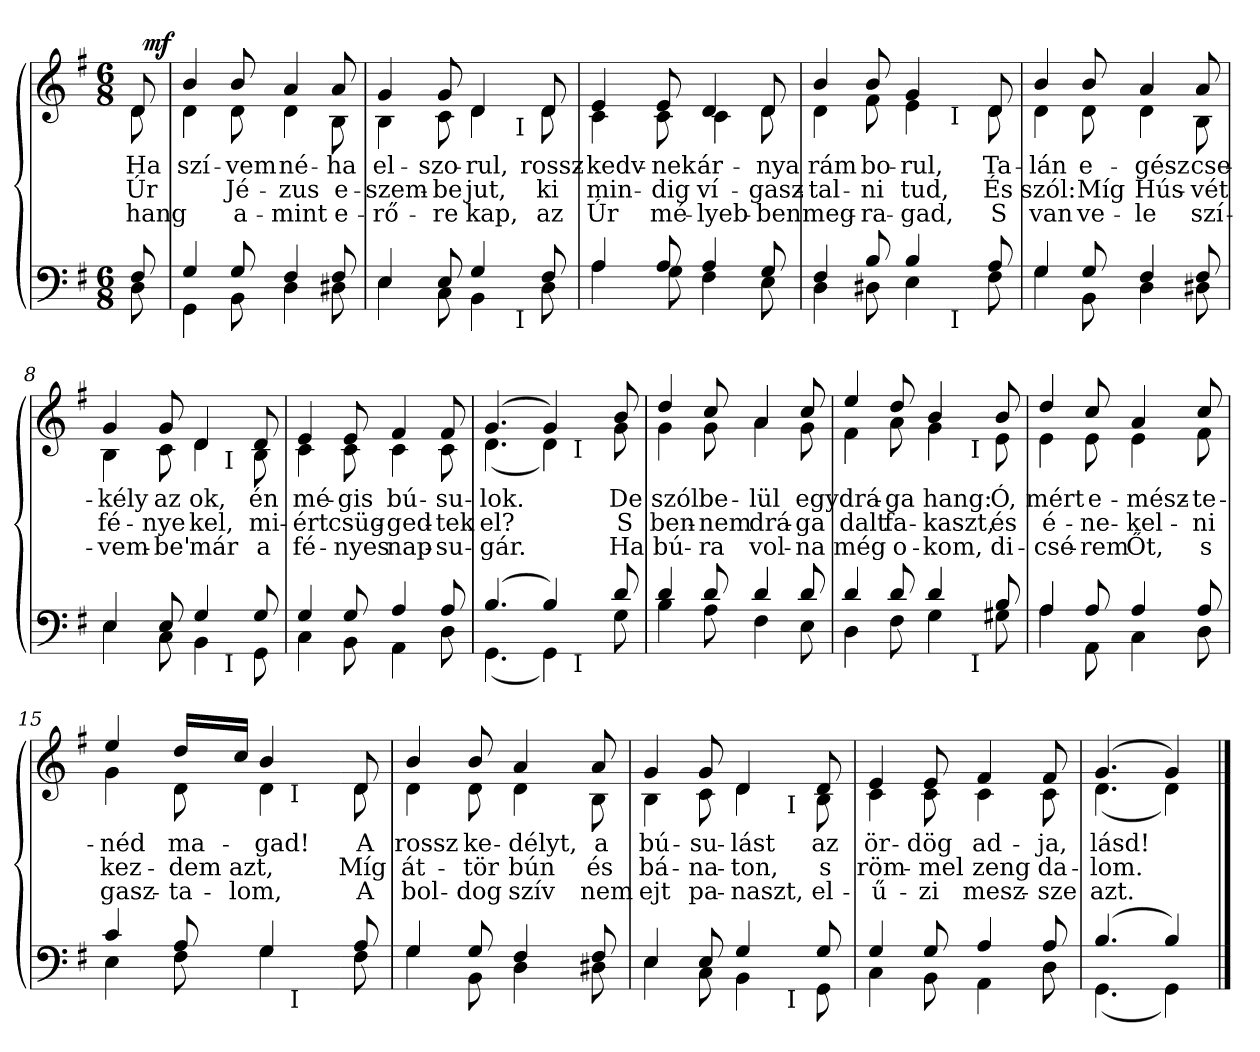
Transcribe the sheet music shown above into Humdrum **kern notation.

**kern	**kern	**text	**text	**text	**dynam
*part2	*part1	*part1	*part1	*part1	*part1
*staff2	*staff1	*staff1	*staff1	*staff1	*staff1
*clefF4	*clefG2	*	*	*	*
*k[f#]	*k[f#]	*	*	*	*
*e:	*e:	*	*	*	*
*M6/8	*M6/8	*	*	*	*
=1	=1	=1	=1	=1	=1
*^	*	*	*	*	*
!	!	!LO:TX:a:t=.	!	!	!	!
!	!	!LO:TX:a:t== 60	!	!	!	!
!	!	!	!LO:LY:b	!LO:LY:b	!LO:LY:b	!
*	*	*^	*	*	*	*
*	*	*	*^	*	*	*	*
8F#/	8D\	8d/	8d\	32ryy	Ha	Úr	hang	.
!	!	!	!	!	!	!	!	!LO:DY:a
.	.	.	.	16.ryy	.	.	.	mf
*	*	*v	*v	*v	*	*	*	*
=2	=2	=2	=2	=2	=2	=2
*	*	*^	*	*	*	*
*	*	*	*^	*	*	*	*
!	!	!	!	!	!LO:LY:b	!	!	!
*	*	*	*v	*v	*	*	*	*
4G/	4GG\	4b/	4d\	szí-	.	.	.
!	!	!	!	!LO:LY:b	!LO:LY:b	!LO:LY:b	!
8G/	8BB\	8b/	8d\	-vem	Jé-	a-	.
!	!	!	!	!LO:LY:b	!LO:LY:b	!LO:LY:b	!
4F#/	4D\	4a/	4d\	né-	-zus	-mint	.
!	!	!	!	!LO:LY:b	!LO:LY:b	!LO:LY:b	!
8F#/	8D#X\	8a/	8B\	-ha	e-	e-	.
*	*	*v	*v	*	*	*	*
=3	=3	=3	=3	=3	=3	=3
*	*	*^	*	*	*	*
!	!	!	!	!LO:LY:b	!LO:LY:b	!LO:LY:b	!
*	*^	*	*^	*	*	*	*
4E/	4E\	2ryy	4g/	4B\	2ryy	el-	-szem-	-rő-	.
!	!	!	!	!	!	!LO:LY:b	!LO:LY:b	!LO:LY:b	!
8E/	8C\	.	8g/	8c\	.	-szo-	-be	-re	.
!	!	!	!	!	!	!LO:LY:b	!LO:LY:b	!LO:LY:b	!
4G/	4BB\	.	4d/	4d\	.	-rul,	jut,	kap,	.
.	.	32ryy	.	.	32ryy	.	.	.	.
!	!	!	!	!	!LO:TX:b:t=I	!	!	!	!
!	!	!LO:TX:b:t=I	!	!	!	!	!	!	!
.	.	8..ryy	.	.	8..ryy	.	.	.	.
!	!	!	!	!	!	!LO:LY:b	!LO:LY:b	!LO:LY:b	!
8F#/	8D\	.	8d/	8d\	.	rossz-	ki	az	.
*	*v	*v	*	*	*	*	*	*	*
*	*	*v	*v	*v	*	*	*	*
=4	=4	=4	=4	=4	=4	=4
*	*^	*^	*	*	*	*
*	*	*	*	*^	*	*	*	*
!	!	!	!	!	!	!LO:LY:b	!LO:LY:b	!LO:LY:b	!
*	*v	*v	*	*	*	*	*	*	*
*	*	*	*v	*v	*	*	*	*
4A/	4A\	4e/	4c\	-kedv-	min-	Úr	.
!	!	!	!	!LO:LY:b	!LO:LY:b	!LO:LY:b	!
8A/	8G\	8e/	8c\	-nek	-dig	mé-	.
!	!	!	!	!LO:LY:b	!LO:LY:b	!LO:LY:b	!
4A/	4F#\	4d/	4c\	ár-	ví-	-lyeb-	.
!	!	!	!	!LO:LY:b	!LO:LY:b	!LO:LY:b	!
8G/	8E\	8d/	8d\	-nya	-gasz-	-ben	.
*	*	*v	*v	*	*	*	*
=5	=5	=5	=5	=5	=5	=5
*	*	*^	*	*	*	*
!	!	!	!	!LO:LY:b	!LO:LY:b	!LO:LY:b	!
*	*^	*	*^	*	*	*	*
4F#/	4D\	2ryy	4b/	4d\	2ryy	rám	-tal-	meg-	.
!	!	!	!	!	!	!LO:LY:b	!LO:LY:b	!LO:LY:b	!
8B/	8D#X\	.	8b/	8f#\	.	bo-	-ni	-ra-	.
!	!	!	!	!	!	!LO:LY:b	!LO:LY:b	!LO:LY:b	!
4B/	4E\	.	4g/	4e\	.	-rul,	tud,	-gad,	.
.	.	32ryy	.	.	32ryy	.	.	.	.
!	!	!	!	!	!LO:TX:b:t=I	!	!	!	!
!	!	!LO:TX:b:t=I	!	!	!	!	!	!	!
.	.	16.ryy	.	.	16.ryy	.	.	.	.
*	*v	*v	*	*	*	*	*	*	*
*	*	*v	*v	*v	*	*	*	*
!!LO:LB:g=z
=6-	=6-	=6-	=6-	=6-	=6-	=6-
*	*^	*^	*	*	*	*
*	*	*	*	*^	*	*	*	*
!	!	!	!	!	!	!LO:LY:b	!LO:LY:b	!LO:LY:b	!
*	*v	*v	*	*	*	*	*	*	*
*	*	*	*v	*v	*	*	*	*
8A/	8F#\	8d/	8d\	Ta-	És	S	.
=7	=7	=7	=7	=7	=7	=7	=7
!	!	!	!	!LO:LY:b	!LO:LY:b	!LO:LY:b	!
4G/	4G\	4b/	4d\	-lán	szól:	van	.
!	!	!	!	!LO:LY:b	!LO:LY:b	!LO:LY:b	!
8G/	8BB\	8b/	8d\	e-	Míg	ve-	.
!	!	!	!	!LO:LY:b	!LO:LY:b	!LO:LY:b	!
4F#/	4D\	4a/	4d\	-gész	Hús-	-le	.
!	!	!	!	!LO:LY:b	!LO:LY:b	!LO:LY:b	!
8F#/	8D#X\	8a/	8B\	cse-	-vét	szí-	.
*	*	*v	*v	*	*	*	*
=8	=8	=8	=8	=8	=8	=8
*	*	*^	*	*	*	*
!	!	!	!	!LO:LY:b	!LO:LY:b	!LO:LY:b	!
*	*^	*	*^	*	*	*	*
4E/	4E\	2ryy	4g/	4B\	2ryy	-kély	fé-	-vem-	.
!	!	!	!	!	!	!LO:LY:b	!LO:LY:b	!LO:LY:b	!
8E/	8C\	.	8g/	8c\	.	az	-nye	-be'	.
!	!	!	!	!	!	!LO:LY:b	!LO:LY:b	!LO:LY:b	!
4G/	4BB\	.	4d/	4d\	.	ok,	kel,	már	.
!	!	!	!	!	!LO:TX:b:t=I	!	!	!	!
!	!	!LO:TX:b:t=I	!	!	!	!	!	!	!
.	.	4ryy	.	.	4ryy	.	.	.	.
!	!	!	!	!	!	!LO:LY:b	!LO:LY:b	!LO:LY:b	!
8G/	8GG\	.	8d/	8B\	.	én	mi-	a	.
*	*v	*v	*	*	*	*	*	*	*
*	*	*v	*v	*v	*	*	*	*
=9	=9	=9	=9	=9	=9	=9
*	*^	*^	*	*	*	*
*	*	*	*	*^	*	*	*	*
!	!	!	!	!	!	!LO:LY:b	!LO:LY:b	!LO:LY:b	!
*	*v	*v	*	*	*	*	*	*	*
*	*	*	*v	*v	*	*	*	*
4G/	4C\	4e/	4c\	mé-	-ért	fé-	.
!	!	!	!	!LO:LY:b	!LO:LY:b	!LO:LY:b	!
8G/	8BB\	8e/	8c\	-gis	csüg-	-nyes	.
!	!	!	!	!LO:LY:b	!LO:LY:b	!LO:LY:b	!
4A/	4AA\	4f#/	4c\	bú-	-ged-	nap-	.
!	!	!	!	!LO:LY:b	!LO:LY:b	!LO:LY:b	!
8A/	8D\	8f#/	8c\	-su-	-tek	-su-	.
*	*	*v	*v	*	*	*	*
=10	=10	=10	=10	=10	=10	=10
*	*	*^	*	*	*	*
!	!	!	!	!LO:LY:b	!LO:LY:b	!LO:LY:b	!
*	*^	*	*^	*	*	*	*
(>4.B/	(<4.GG\	2ryy	(>4.g/	(<4.d\	2ryy	-lok.	el?	-gár.	.
4B/)	4GG\)	.	4g/)	4d\)	.	.	.	.	.
!	!	!	!	!	!LO:TX:b:t=I	!	!	!	!
!	!	!LO:TX:b:t=I	!	!	!	!	!	!	!
.	.	8ryy	.	.	8ryy	.	.	.	.
*	*v	*v	*	*	*	*	*	*	*
*	*	*v	*v	*v	*	*	*	*
!!LO:LB:g=z
=11-	=11-	=11-	=11-	=11-	=11-	=11-
*	*^	*^	*	*	*	*
*	*	*	*	*^	*	*	*	*
!	!	!	!	!	!	!LO:LY:b	!LO:LY:b	!LO:LY:b	!
*	*v	*v	*	*	*	*	*	*	*
*	*	*	*v	*v	*	*	*	*
8d/	8G\	8b/	8g\	De	S	Ha	.
=12	=12	=12	=12	=12	=12	=12	=12
!	!	!	!	!LO:LY:b	!LO:LY:b	!LO:LY:b	!
4d/	4B\	4dd/	4g\	szól	ben-	bú-	.
!	!	!	!	!LO:LY:b	!LO:LY:b	!LO:LY:b	!
8d/	8A\	8cc/	8g\	be-	-nem	-ra	.
!	!	!	!	!LO:LY:b	!LO:LY:b	!LO:LY:b	!
4d/	4F#\	4a/	4a\	-lül	drá-	vol-	.
!	!	!	!	!LO:LY:b	!LO:LY:b	!LO:LY:b	!
8d/	8E\	8cc/	8g\	egy	-ga	-na	.
*	*	*v	*v	*	*	*	*
=13	=13	=13	=13	=13	=13	=13
*	*	*^	*	*	*	*
!	!	!	!	!LO:LY:b	!LO:LY:b	!LO:LY:b	!
*	*^	*	*^	*	*	*	*
4d/	4D\	2ryy	4ee/	4f#\	2ryy	drá-	dalt	még	.
!	!	!	!	!	!	!LO:LY:b	!LO:LY:b	!LO:LY:b	!
8d/	8F#\	.	8dd/	8a\	.	-ga	fa-	o-	.
!	!	!	!	!	!	!LO:LY:b	!LO:LY:b	!LO:LY:b	!
4d/	4G\	.	4b/	4g\	.	hang:	-kaszt,	-kom,	.
.	.	32ryy	.	.	32ryy	.	.	.	.
!	!	!	!	!	!LO:TX:b:t=I	!	!	!	!
!	!	!LO:TX:b:t=I	!	!	!	!	!	!	!
.	.	8..ryy	.	.	8..ryy	.	.	.	.
!	!	!	!	!	!	!LO:LY:b	!LO:LY:b	!LO:LY:b	!
8B/	8G#X\	.	8b/	8e\	.	Ó,	és	di-	.
*	*v	*v	*	*	*	*	*	*	*
*	*	*v	*v	*v	*	*	*	*
=14	=14	=14	=14	=14	=14	=14
*	*^	*^	*	*	*	*
*	*	*	*	*^	*	*	*	*
!	!	!	!	!	!	!LO:LY:b	!LO:LY:b	!LO:LY:b	!
*	*v	*v	*	*	*	*	*	*	*
*	*	*	*v	*v	*	*	*	*
4A/	4A\	4dd/	4e\	mért	é-	-csé-	.
!	!	!	!	!LO:LY:b	!LO:LY:b	!LO:LY:b	!
8A/	8AA\	8cc/	8e\	e-	-ne-	-rem	.
!	!	!	!	!LO:LY:b	!LO:LY:b	!LO:LY:b	!
4A/	4C\	4a/	4e\	-mész-	-kel-	Őt,	.
!	!	!	!	!LO:LY:b	!LO:LY:b	!LO:LY:b	!
8A/	8D\	8cc/	8f#\	-te-	-ni	s	.
*	*	*v	*v	*	*	*	*
=15	=15	=15	=15	=15	=15	=15
*	*	*^	*	*	*	*
!	!	!	!	!LO:LY:b	!LO:LY:b	!LO:LY:b	!
*	*^	*	*^	*	*	*	*
4c/	4E\	4...ryy	4ee/	4g\	4...ryy	-néd	kez-	gasz-	.
!	!	!	!	!	!	!LO:LY:b	!LO:LY:b	!LO:LY:b	!
8A/	8F#\	.	16dd/LL	8d\	.	ma-	-dem	-ta-	.
!	!	!	!	!	!	!	!LO:LY:b	!LO:LY:b	!
.	.	.	16cc/JJ	.	.	.	azt,	-lom,	.
!	!	!	!	!	!	!LO:LY:b	!	!	!
4G/	4G\	.	4b/	4d\	.	-gad!	.	.	.
!	!	!	!	!	!LO:TX:b:t=I	!	!	!	!
!	!	!LO:TX:b:t=I	!	!	!	!	!	!	!
.	.	8ryy	.	.	8ryy	.	.	.	.
.	.	32ryy	.	.	32ryy	.	.	.	.
*	*v	*v	*	*	*	*	*	*	*
*	*	*v	*v	*v	*	*	*	*
!!LO:LB:g=z
=16-	=16-	=16-	=16-	=16-	=16-	=16-
*	*^	*^	*	*	*	*
*	*	*	*	*^	*	*	*	*
!	!	!	!	!	!	!LO:LY:b	!LO:LY:b	!LO:LY:b	!
*	*v	*v	*	*	*	*	*	*	*
*	*	*	*v	*v	*	*	*	*
8A/	8F#\	8d/	8d\	A	Míg	A	.
=17	=17	=17	=17	=17	=17	=17	=17
!	!	!	!	!LO:LY:b	!LO:LY:b	!LO:LY:b	!
4G/	4G\	4b/	4d\	rossz	át-	bol-	.
!	!	!	!	!LO:LY:b	!LO:LY:b	!LO:LY:b	!
8G/	8BB\	8b/	8d\	ke-	-tör	-dog	.
!	!	!	!	!LO:LY:b	!LO:LY:b	!LO:LY:b	!
4F#/	4D\	4a/	4d\	-délyt,	bún	szív	.
!	!	!	!	!LO:LY:b	!LO:LY:b	!LO:LY:b	!
8F#/	8D#X\	8a/	8B\	a	és	nem	.
*	*	*v	*v	*	*	*	*
=18	=18	=18	=18	=18	=18	=18
*	*	*^	*	*	*	*
!	!	!	!	!LO:LY:b	!LO:LY:b	!LO:LY:b	!
*	*^	*	*^	*	*	*	*
4E/	4E\	2ryy	4g/	4B\	2ryy	bú-	bá-	ejt	.
!	!	!	!	!	!	!LO:LY:b	!LO:LY:b	!LO:LY:b	!
8E/	8C\	.	8g/	8c\	.	-su-	-na-	pa-	.
!	!	!	!	!	!	!LO:LY:b	!LO:LY:b	!LO:LY:b	!
4G/	4BB\	.	4d/	4d\	.	-lást	-ton,	-naszt,	.
.	.	32ryy	.	.	32ryy	.	.	.	.
!	!	!	!	!	!LO:TX:b:t=I	!	!	!	!
!	!	!LO:TX:b:t=I	!	!	!	!	!	!	!
.	.	8..ryy	.	.	8..ryy	.	.	.	.
!	!	!	!	!	!	!LO:LY:b	!LO:LY:b	!LO:LY:b	!
8G/	8GG\	.	8d/	8B\	.	az	s	el-	.
*	*v	*v	*	*	*	*	*	*	*
*	*	*v	*v	*v	*	*	*	*
=19	=19	=19	=19	=19	=19	=19
*	*^	*^	*	*	*	*
*	*	*	*	*^	*	*	*	*
!	!	!	!	!	!	!LO:LY:b	!LO:LY:b	!LO:LY:b	!
*	*v	*v	*	*	*	*	*	*	*
*	*	*	*v	*v	*	*	*	*
4G/	4C\	4e/	4c\	ör-	-röm-	-ű-	.
!	!	!	!	!LO:LY:b	!LO:LY:b	!LO:LY:b	!
8G/	8BB\	8e/	8c\	-dög	-mel	-zi	.
!	!	!	!	!LO:LY:b	!LO:LY:b	!LO:LY:b	!
4A/	4AA\	4f#/	4c\	ad-	zeng	mesz-	.
!	!	!	!	!LO:LY:b	!LO:LY:b	!LO:LY:b	!
8A/	8D\	8f#/	8c\	-ja,	da-	-sze	.
=20	=20	=20	=20	=20	=20	=20	=20
!	!	!	!	!LO:LY:b	!LO:LY:b	!LO:LY:b	!
(>4.B/	(<4.GG\	(>4.g/	(<4.d\	lásd!	-lom.	azt.	.
4B/)	4GG\)	4g/)	4d\)	.	.	.	.
*v	*v	*	*	*	*	*	*
*	*v	*v	*	*	*	*
==	==	==	==	==	==
*-	*-	*-	*-	*-	*-
